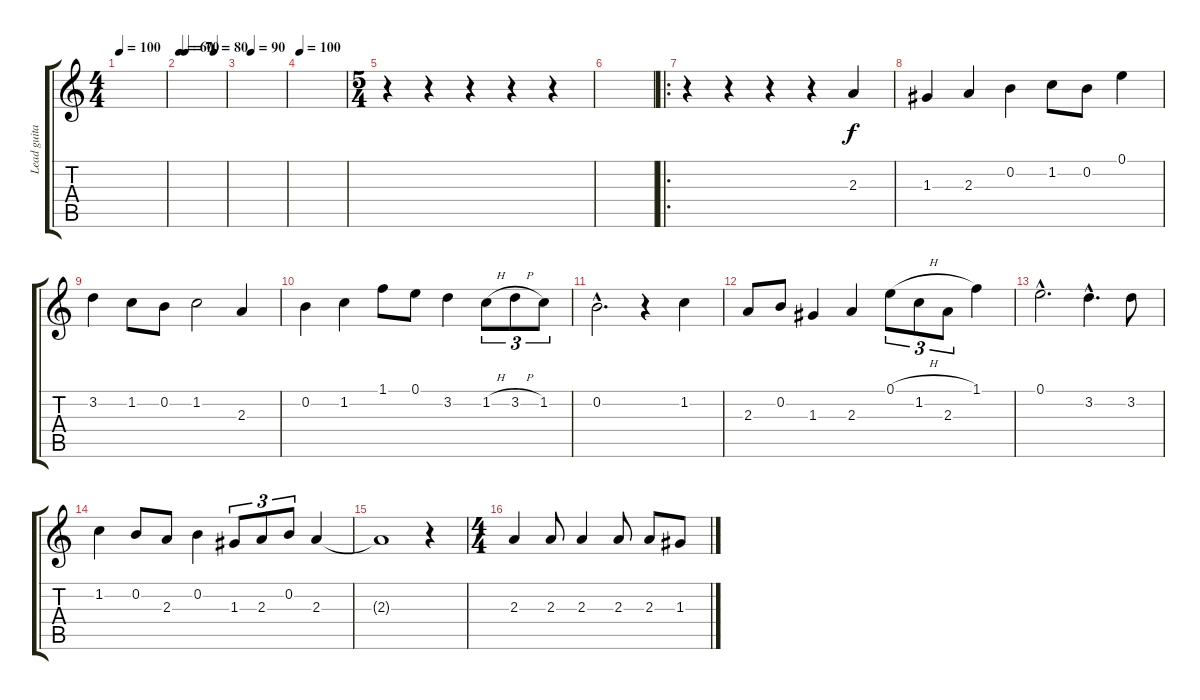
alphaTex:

\track ("Lead guitar" "Lead guita") {instrument acousticguitarsteel}
\staff {score tabs}
\tuning (E4 B3 G3 D3 A2 E2) {hide}
\ts (4 4)
\tempo 100
\clef g2
\ks c
|
\tempo 60
\tempo (70 0.125)
\tempo (80 0.75)
|
\tempo (90 0.25)
|
\tempo 100
|
\ts (5 4)
r.4 r.4 r.4 r.4 r.4 |
|
\ro
r.4{instrument acousticguitarsteel} r.4 r.4 r.4 2.3.4 |
1.3.4 2.3.4 0.2.4 1.2.8 0.2.8 0.1.4 |
3.2.4 1.2.8 0.2.8 1.2.2 2.3.4 |
0.2.4 1.2.4 1.1.8 0.1.8 3.2.4 1.2{h}.8{tu (3 2)} 3.2{h}.8{tu (3 2)} 1.2.8{tu (3 2)} |
0.2{hac}.2{d} r.4 1.2.4 |
2.3.8 0.2.8 1.3.4 2.3.4 0.1{h}.8{tu (3 2)} 1.2.8{tu (3 2)} 2.3.8{tu (3 2)} 1.1.4 |
0.1{hac}.2{d} 3.2{hac}.4{d} 3.2.8 |
1.2.4 0.2.8 2.3.8 0.2.4 1.3.8{tu (3 2)} 2.3.8{tu (3 2)} 0.2.8{tu (3 2)} 2.3.4 |
2.3{t}.1 r.4 |
\ts (4 4)
2.3.4 2.3.8 2.3.4 2.3.8 2.3.8 1.3.8
